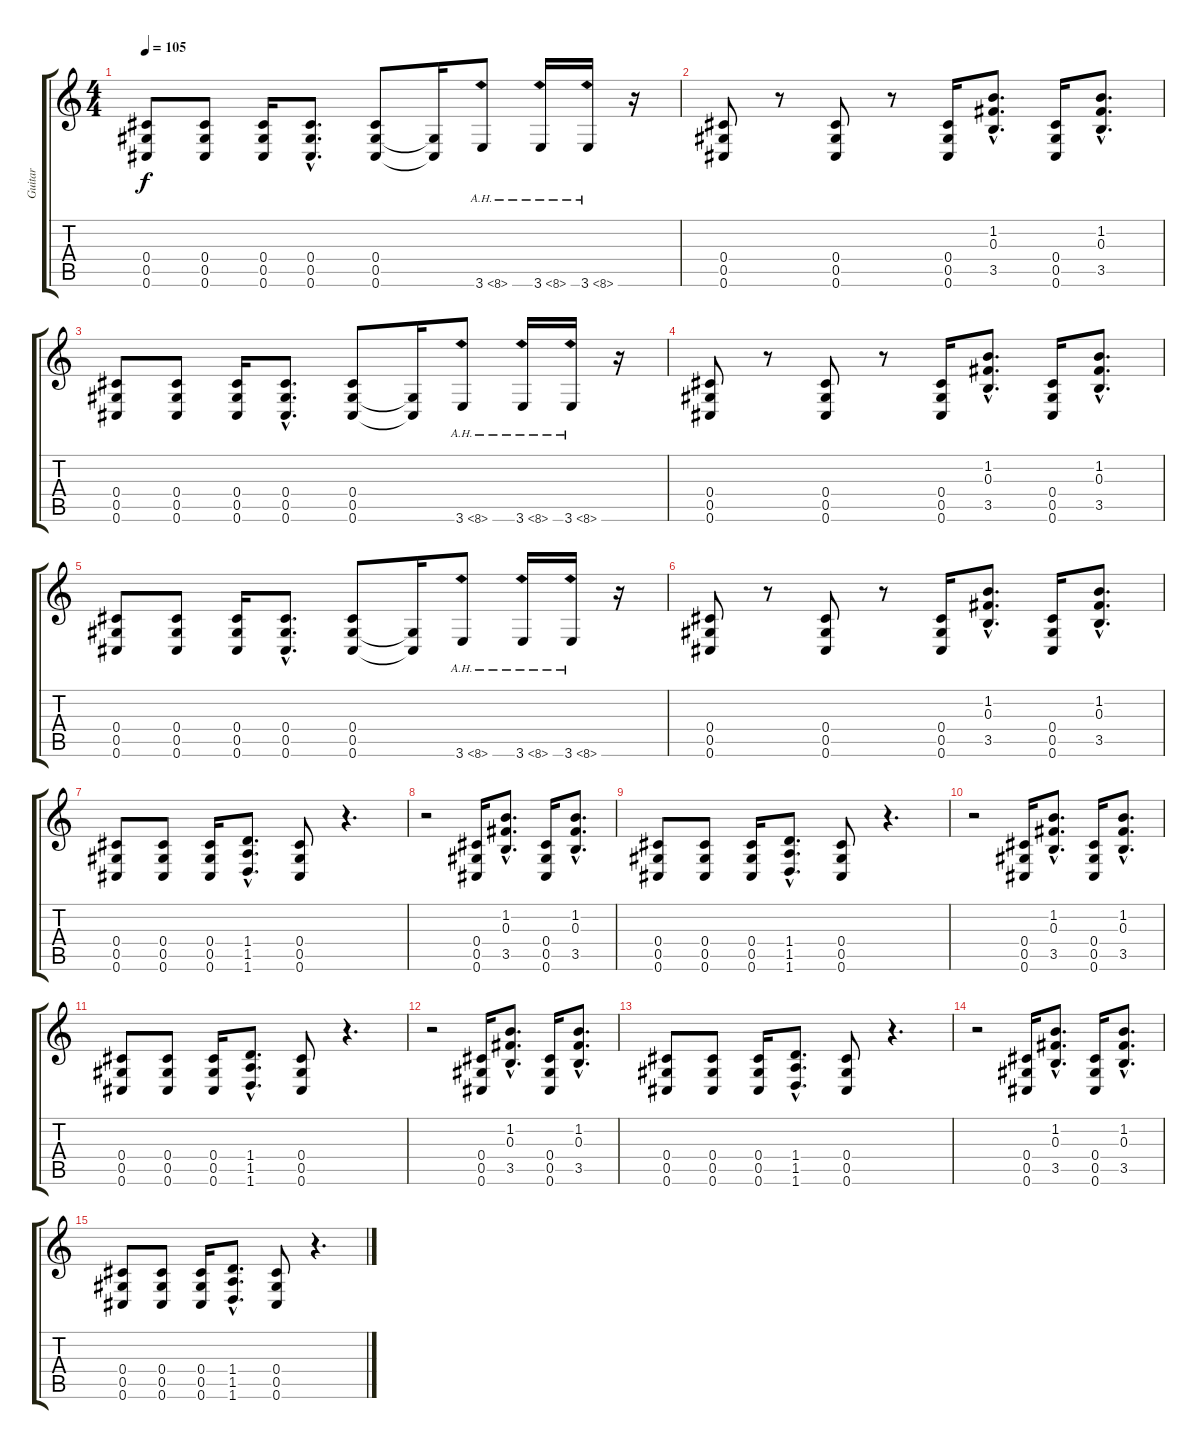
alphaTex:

\track ("Guitar" "Guitar") {instrument distortionguitar}
\staff {score tabs}
\tuning (Eb4 Bb3 Gb3 Db3 Ab2 Db2) {hide}
\ts (4 4)
\tempo 105
\clef g2
\ks c
(0.4 0.5 0.6).8{dy f} (0.4 0.5 0.6).8 (0.4 0.5 0.6).16 (0.4{hac} 0.5{hac} 0.6{hac}).8{d} (0.4 0.5 0.6).8 (0.5{t} 0.6{t}).16 3.6{ah 5}.8 3.6{ah 5}.16 3.6{ah 5}.16 r.16 |
(0.4 0.5 0.6).8 r.8 (0.4 0.5 0.6).8 r.8 (0.4 0.5 0.6).16 (1.2{hac} 0.3{hac} 3.5{hac}).8{d} (0.4 0.5 0.6).16 (1.2{hac} 0.3{hac} 3.5{hac}).8{d} |
(0.4 0.5 0.6).8 (0.4 0.5 0.6).8 (0.4 0.5 0.6).16 (0.4{hac} 0.5{hac} 0.6{hac}).8{d} (0.4 0.5 0.6).8 (0.5{t} 0.6{t}).16 3.6{ah 5}.8 3.6{ah 5}.16 3.6{ah 5}.16 r.16 |
(0.4 0.5 0.6).8 r.8 (0.4 0.5 0.6).8 r.8 (0.4 0.5 0.6).16 (1.2{hac} 0.3{hac} 3.5{hac}).8{d} (0.4 0.5 0.6).16 (1.2{hac} 0.3{hac} 3.5{hac}).8{d} |
(0.4 0.5 0.6).8 (0.4 0.5 0.6).8 (0.4 0.5 0.6).16 (0.4{hac} 0.5{hac} 0.6{hac}).8{d} (0.4 0.5 0.6).8 (0.5{t} 0.6{t}).16 3.6{ah 5}.8 3.6{ah 5}.16 3.6{ah 5}.16 r.16 |
(0.4 0.5 0.6).8 r.8 (0.4 0.5 0.6).8 r.8 (0.4 0.5 0.6).16 (1.2{hac} 0.3{hac} 3.5{hac}).8{d} (0.4 0.5 0.6).16 (1.2{hac} 0.3{hac} 3.5{hac}).8{d} |
(0.4 0.5 0.6).8 (0.4 0.5 0.6).8 (0.4 0.5 0.6).16 (1.4{hac} 1.5{hac} 1.6{hac}).8{d} (0.4 0.5 0.6).8 r.4{d} |
r.2 (0.4 0.5 0.6).16 (1.2{hac} 0.3{hac} 3.5{hac}).8{d} (0.4 0.5 0.6).16 (1.2{hac} 0.3{hac} 3.5{hac}).8{d} |
(0.4 0.5 0.6).8 (0.4 0.5 0.6).8 (0.4 0.5 0.6).16 (1.4{hac} 1.5{hac} 1.6{hac}).8{d} (0.4 0.5 0.6).8 r.4{d} |
r.2 (0.4 0.5 0.6).16 (1.2{hac} 0.3{hac} 3.5{hac}).8{d} (0.4 0.5 0.6).16 (1.2{hac} 0.3{hac} 3.5{hac}).8{d} |
(0.4 0.5 0.6).8 (0.4 0.5 0.6).8 (0.4 0.5 0.6).16 (1.4{hac} 1.5{hac} 1.6{hac}).8{d} (0.4 0.5 0.6).8 r.4{d} |
r.2 (0.4 0.5 0.6).16 (1.2{hac} 0.3{hac} 3.5{hac}).8{d} (0.4 0.5 0.6).16 (1.2{hac} 0.3{hac} 3.5{hac}).8{d} |
(0.4 0.5 0.6).8 (0.4 0.5 0.6).8 (0.4 0.5 0.6).16 (1.4{hac} 1.5{hac} 1.6{hac}).8{d} (0.4 0.5 0.6).8 r.4{d} |
r.2 (0.4 0.5 0.6).16 (1.2{hac} 0.3{hac} 3.5{hac}).8{d} (0.4 0.5 0.6).16 (1.2{hac} 0.3{hac} 3.5{hac}).8{d} |
(0.4 0.5 0.6).8 (0.4 0.5 0.6).8 (0.4 0.5 0.6).16 (1.4{hac} 1.5{hac} 1.6{hac}).8{d} (0.4 0.5 0.6).8 r.4{d}
